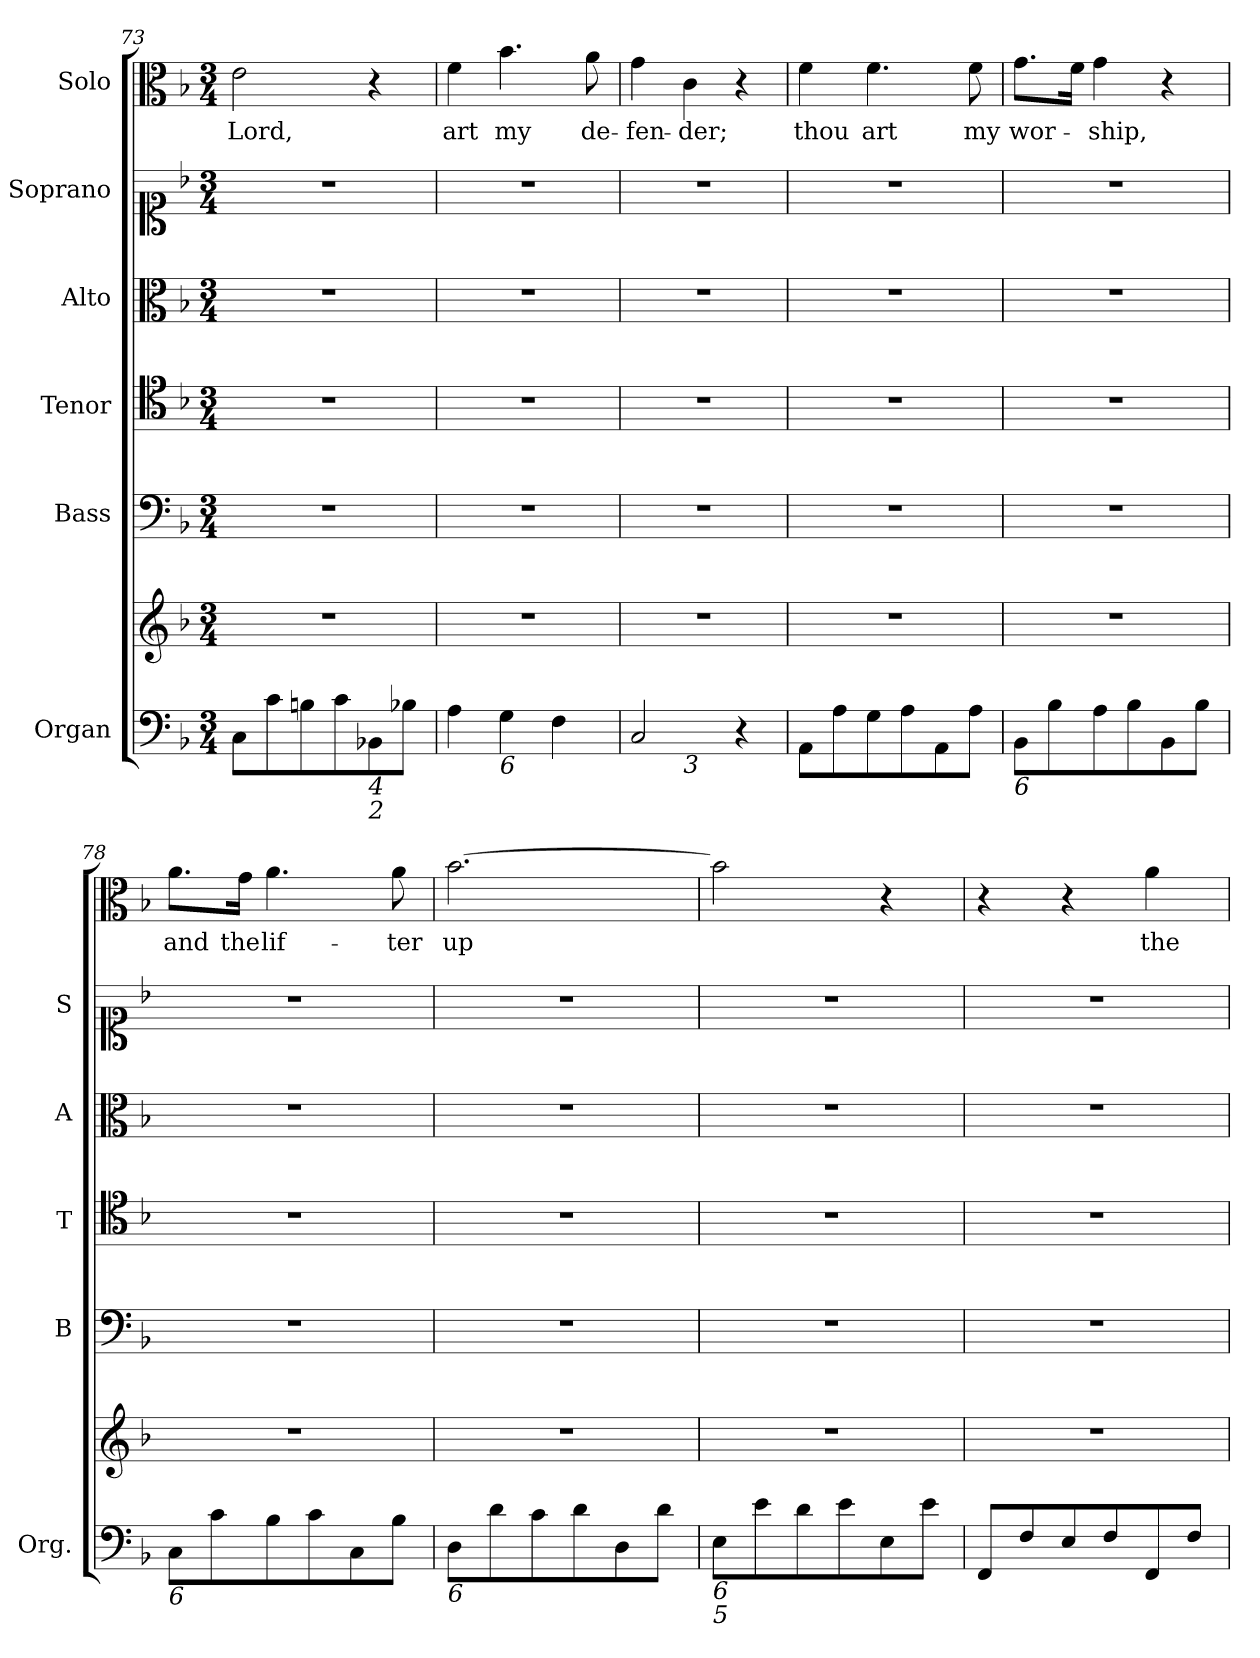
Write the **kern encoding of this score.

**kern	**kern	**kern	**kern	**kern	**kern	**kern	**text
*part6	*part6	*part5	*part4	*part3	*part2	*part1	*part1
*staff7	*staff6	*staff5	*staff4	*staff3	*staff2	*staff1	*staff1
*I"Organ	*	*I"Bass	*I"Tenor	*I"Alto	*I"Soprano	*I"Solo	*
*I'Org.	*	*I'B	*I'T	*I'A	*I'S	*	*
*clefF4	*clefG2	*clefF4	*clefC4	*clefC3	*clefC1	*clefC3	*
*k[b-]	*k[b-]	*k[b-]	*k[b-]	*k[b-]	*k[b-]	*k[b-]	*
*d:	*d:	*d:	*d:	*d:	*d:	*d:	*
*M3/4	*M3/4	*M3/4	*M3/4	*M3/4	*M3/4	*M3/4	*
=73	=73	=73	=73	=73	=73	=73	=73
!	!	!	!	!	!	!	!LO:LY:b
8C\L	2.r	2.r	2.r	2.r	2.r	2e\	Lord,
8c\	.	.	.	.	.	.	.
8Bn\	.	.	.	.	.	.	.
8c\	.	.	.	.	.	.	.
!LO:TX:b:i:t=4	!	!	!	!	!	!	!
!LO:TX:b:i:t=2	!	!	!	!	!	!	!
8BB-X\	.	.	.	.	.	4r	.
8B-X\J	.	.	.	.	.	.	.
=74	=74	=74	=74	=74	=74	=74	=74
!	!	!	!	!	!	!	!LO:LY:b
4A\	2.r	2.r	2.r	2.r	2.r	4f\	art
!LO:TX:b:i:t=6	!	!	!	!	!	!	!
!	!	!	!	!	!	!	!LO:LY:b
4G\	.	.	.	.	.	4.b-\	my
4F\	.	.	.	.	.	.	.
!	!	!	!	!	!	!	!LO:LY:b
.	.	.	.	.	.	8a\	de-
!!LO:LB:g=z
=75	=75	=75	=75	=75	=75	=75	=75
!LO:TX:b:i:t=4	!	!	!	!	!	!	!
!	!	!	!	!	!	!	!LO:LY:b
*^	*	*	*	*	*	*	*
2C/	4ryy	2.r	2.r	2.r	2.r	2.r	4g\	-fen-
!	!LO:TX:b:i:t=3	!	!	!	!	!	!	!
!	!	!	!	!	!	!	!	!LO:LY:b
.	2ryy	.	.	.	.	.	4c\	-der;
4r	.	.	.	.	.	.	4r	.
=76	=76	=76	=76	=76	=76	=76	=76	=76
!LO:TX:b:i:t=6	!	!	!	!	!	!	!	!
!	!	!	!	!	!	!	!	!LO:LY:b
*v	*v	*	*	*	*	*	*	*
8AA\L	2.r	2.r	2.r	2.r	2.r	4f\	thou
8A\	.	.	.	.	.	.	.
!	!	!	!	!	!	!	!LO:LY:b
8G\	.	.	.	.	.	4.f\	art
8A\	.	.	.	.	.	.	.
8AA\	.	.	.	.	.	.	.
!	!	!	!	!	!	!	!LO:LY:b
8A\J	.	.	.	.	.	8f\	my
=77	=77	=77	=77	=77	=77	=77	=77
!LO:TX:b:i:t=6	!	!	!	!	!	!	!
!	!	!	!	!	!	!	!LO:LY:b
8BB-\L	2.r	2.r	2.r	2.r	2.r	8.g\L	wor-
8B-\	.	.	.	.	.	.	.
.	.	.	.	.	.	16f\Jk	.
!	!	!	!	!	!	!	!LO:LY:b
8A\	.	.	.	.	.	4g\	-ship,
8B-\	.	.	.	.	.	.	.
8BB-\	.	.	.	.	.	4r	.
8B-\J	.	.	.	.	.	.	.
=78	=78	=78	=78	=78	=78	=78	=78
!LO:TX:b:i:t=6	!	!	!	!	!	!	!
!	!	!	!	!	!	!	!LO:LY:b
8C\L	2.r	2.r	2.r	2.r	2.r	8.a\L	and
8c\	.	.	.	.	.	.	.
!	!	!	!	!	!	!	!LO:LY:b
.	.	.	.	.	.	16g\Jk	the
!	!	!	!	!	!	!	!LO:LY:b
8B-\	.	.	.	.	.	4.a\	lif-
8c\	.	.	.	.	.	.	.
8C\	.	.	.	.	.	.	.
!	!	!	!	!	!	!	!LO:LY:b
8B-\J	.	.	.	.	.	8a\	-ter
=79	=79	=79	=79	=79	=79	=79	=79
!LO:TX:b:i:t=6	!	!	!	!	!	!	!
!	!	!	!	!	!	!	!LO:LY:b
8D\L	2.r	2.r	2.r	2.r	2.r	[2.b-\	up
8d\	.	.	.	.	.	.	.
8c\	.	.	.	.	.	.	.
8d\	.	.	.	.	.	.	.
8D\	.	.	.	.	.	.	.
8d\J	.	.	.	.	.	.	.
=80	=80	=80	=80	=80	=80	=80	=80
!LO:TX:b:i:t=6	!	!	!	!	!	!	!
!LO:TX:b:i:t=5	!	!	!	!	!	!	!
8E\L	2.r	2.r	2.r	2.r	2.r	2b-\]	.
8e\	.	.	.	.	.	.	.
8d\	.	.	.	.	.	.	.
8e\	.	.	.	.	.	.	.
8E\	.	.	.	.	.	4r	.
8e\J	.	.	.	.	.	.	.
!!LO:PB:g=z
=81	=81	=81	=81	=81	=81	=81	=81
8FF/L	2.r	2.r	2.r	2.r	2.r	4r	.
8F/	.	.	.	.	.	.	.
8E/	.	.	.	.	.	4r	.
8F/	.	.	.	.	.	.	.
!	!	!	!	!	!	!	!LO:LY:b
8FF/	.	.	.	.	.	4a\	the
8F/J	.	.	.	.	.	.	.
=	=	=	=	=	=	=	=
*-	*-	*-	*-	*-	*-	*-	*-
